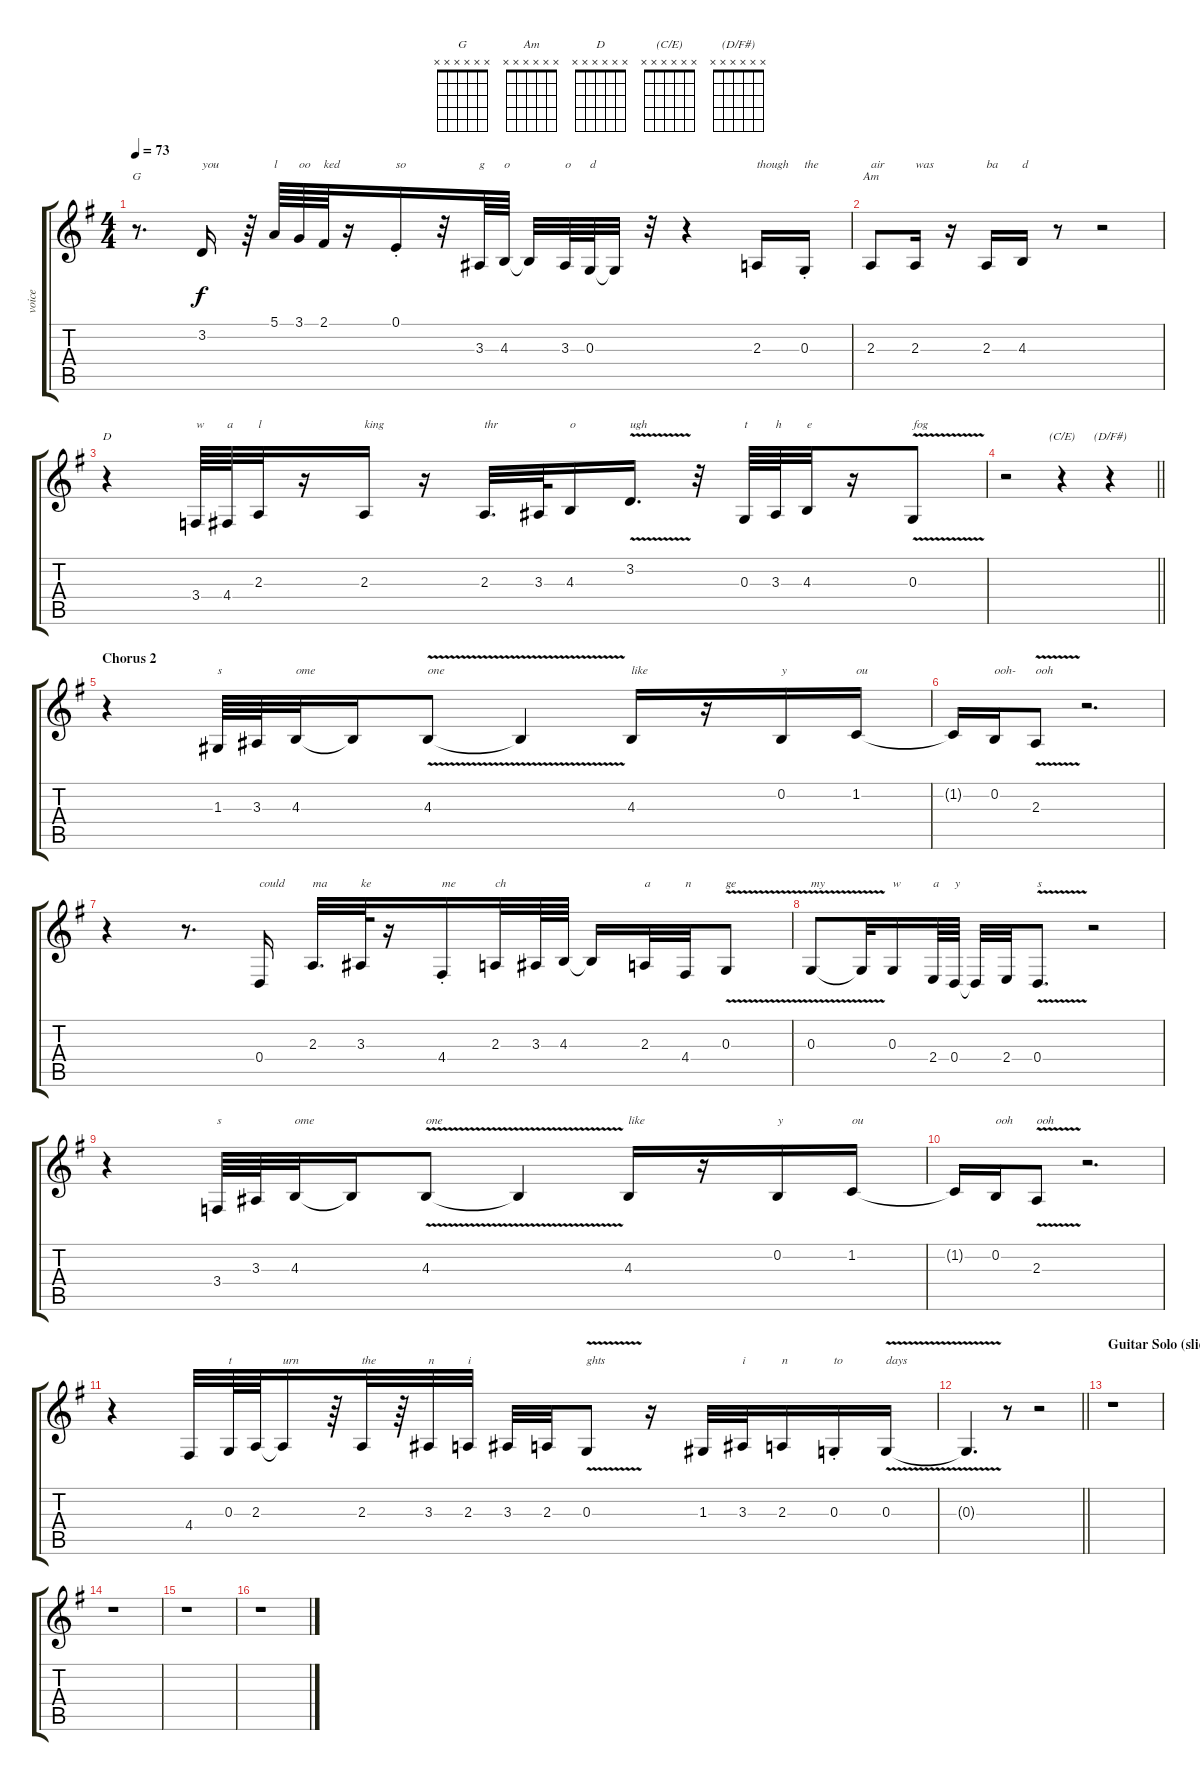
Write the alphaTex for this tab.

\track ("voice" "voice") {instrument synthvoice}
\staff {score tabs}
\tuning (E4 B3 G3 D3 A2 E2) {hide}
\chord ("G" x x x x x x)
\chord ("Am" x x x x x x)
\chord ("D" x x x x x x)
\chord ("(C/E)" x x x x x x)
\chord ("(D/F#)" x x x x x x)
\ts (4 4)
\tempo 73
\clef g2
\ks g
r.8{d ch "G" dy f} 3.2.16{txt "you"} r.64 5.1.64{txt "l"} 3.1.64{txt "oo"} 2.1.64{txt "ked"} r.16 0.1{st}.16{txt "so"} r.32 3.3.64{txt "g"} 4.3.64{txt "o"} 4.3{t}.32 3.3.64{txt "o"} 0.3.64{txt "d"} 0.3{t}.32 r.32 r.4 2.3.16{txt "though"} 0.3{st}.16{txt "the"} |
2.3.8{ch "Am" txt "air"} 2.3.16{txt "was"} r.16 2.3.16{txt "ba"} 4.3.16{txt "d"} r.8 r.2 |
r.4{ch "D"} 3.4.64{txt "w"} 4.4.64{txt "a"} 2.3.32{txt "l"} r.16 2.3.16{txt "king"} r.16 2.3.32{d txt "thr"} 3.3.64 4.3.16{txt "o"} 3.2{v}.16{d txt "ugh"} r.32 0.3.64{txt "t"} 3.3.64{txt "h"} 4.3.32{txt "e"} r.16 0.3{v}.8{txt "fog"} |
\barLineRight lightlight
r.2 r.4{ch "(C/E)"} r.4{ch "(D/F#)"} |
\section ("" "Chorus 2")
r.4 1.3.64{txt "s"} 3.3.64 4.3.32{txt "ome"} 4.3{t}.16 4.3{v}.8{txt "one"} 4.3{t}.4 4.3.16{txt "like"} r.16 0.2.16{txt "y"} 1.2.16{txt "ou"} |
1.2{t}.16 0.2.16{txt "ooh-"} 2.3{v}.8{txt "ooh"} r.2{d} |
r.4 r.8{d} 0.4.16{txt "could"} 2.3.32{d txt "ma"} 3.3.64{txt "ke"} r.16 4.4{st}.16{txt "me"} 2.3.32{txt "ch"} 3.3.64 4.3.64 4.3{t}.16 2.3.32{txt "a"} 4.4.32{txt "n"} 0.3{v}.8{txt "ge"} |
0.3{v}.8{txt "my"} 0.3{t}.32 0.3.16{txt "w"} 2.4.64{txt "a"} 0.4.64{txt "y"} 0.4{t}.32 2.4.32 0.4{v}.8{d txt "s"} r.2 |
r.4 3.4.64{txt "s"} 3.3.64 4.3.32{txt "ome"} 4.3{t}.16 4.3{v}.8{txt "one"} 4.3{t}.4 4.3.16{txt "like"} r.16 0.2.16{txt "y"} 1.2.16{txt "ou"} |
1.2{t}.16 0.2.16{txt "ooh"} 2.3{v}.8{txt "ooh"} r.2{d} |
r.4 4.4.32 0.3.64{txt "t"} 2.3.64 2.3{t}.16{txt "urn"} r.64 2.3.32{txt "the"} r.64 3.3.32{txt "n"} 2.3.32{txt "i"} 3.3.32 2.3.32 0.3{v}.8{txt "ghts"} r.16 1.3.32 3.3.32{txt "i"} 2.3.16{txt "n"} 0.3{st}.16{txt "to"} 0.3{v}.16{txt "days"} |
\barLineRight lightlight
0.3{t}.4{d} r.8 r.2 |
\section ("" "Guitar Solo (slide arrangement)")
r.1 |
r.1 |
r.1 |
r.1
